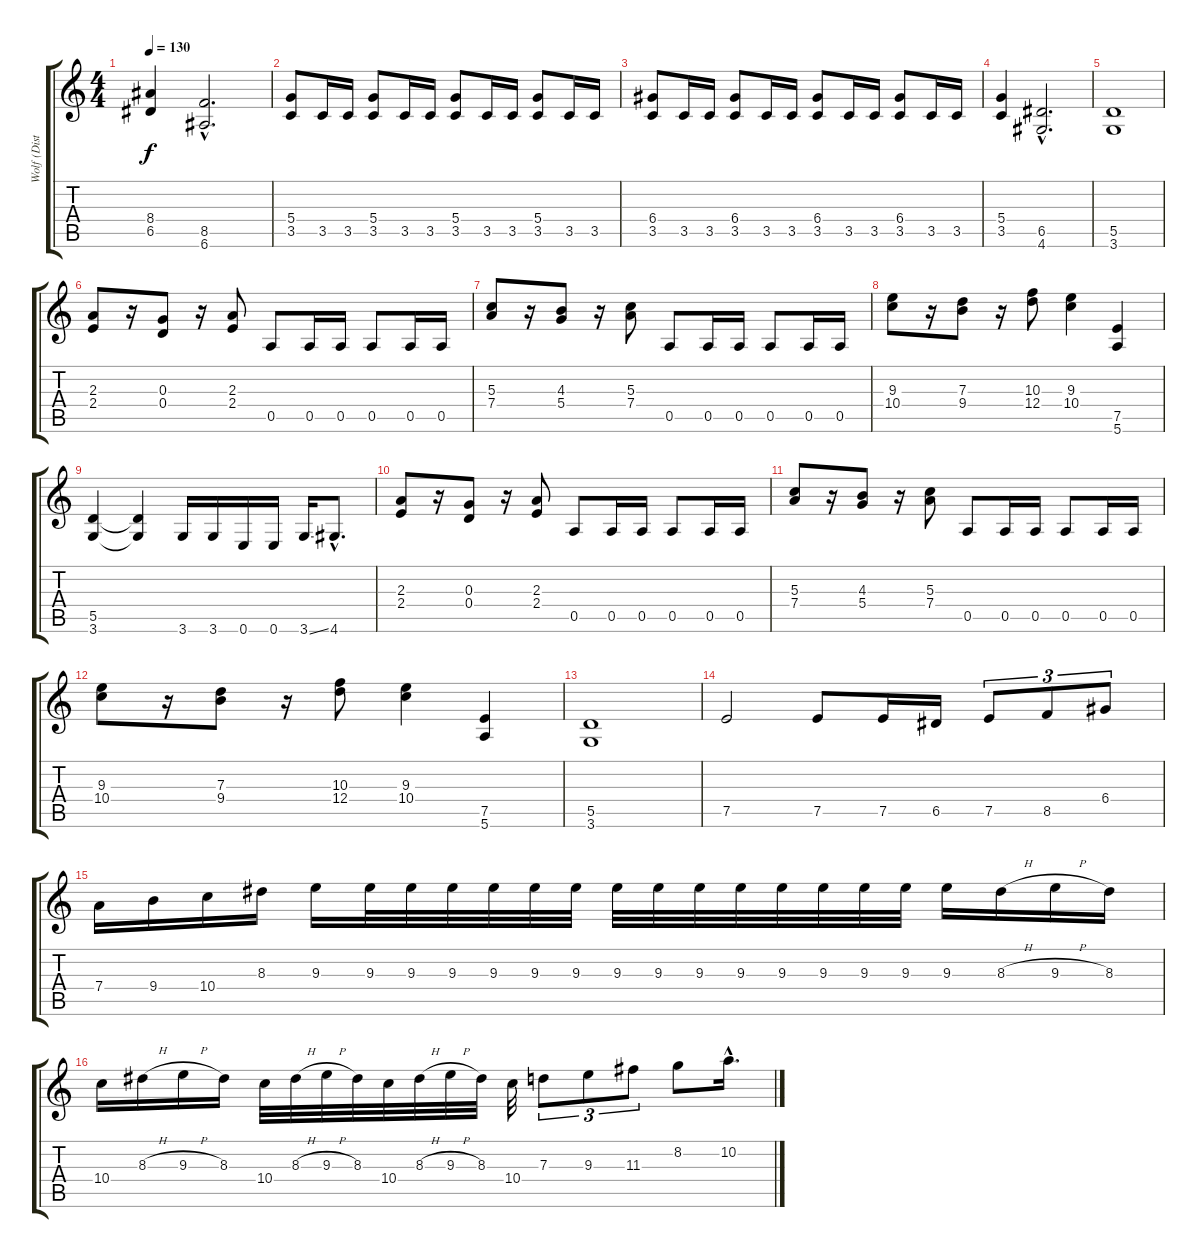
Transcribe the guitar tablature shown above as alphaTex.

\track ("Wolf (Distortion Guitar)" "Wolf (Dist") {instrument distortionguitar}
\staff {score tabs}
\tuning (E4 B3 G3 D3 A2 E2) {hide}
\ts (4 4)
\tempo 130
\clef g2
\ks c
(8.4 6.5).4{dy f} (8.5{hac} 6.6{hac}).2{d} |
(5.4 3.5).8 3.5.16 3.5.16 (5.4 3.5).8 3.5.16 3.5.16 (5.4 3.5).8 3.5.16 3.5.16 (5.4 3.5).8 3.5.16 3.5.16 |
(6.4 3.5).8 3.5.16 3.5.16 (6.4 3.5).8 3.5.16 3.5.16 (6.4 3.5).8 3.5.16 3.5.16 (6.4 3.5).8 3.5.16 3.5.16 |
(5.4 3.5).4 (6.5{hac} 4.6{hac}).2{d} |
(5.5 3.6).1 |
(2.3 2.4).8 r.16 (0.3 0.4).8 r.16 (2.3 2.4).8 0.5.8 0.5.16 0.5.16 0.5.8 0.5.16 0.5.16 |
(5.3 7.4).8 r.16 (4.3 5.4).8 r.16 (5.3 7.4).8 0.5.8 0.5.16 0.5.16 0.5.8 0.5.16 0.5.16 |
(9.3 10.4).8 r.16 (7.3 9.4).8 r.16 (10.3 12.4).8 (9.3 10.4).4 (7.5 5.6).4 |
(5.5 3.6).4 (5.5{t} 3.6{t}).4 3.6.16 3.6.16 0.6.16 0.6.16 3.6{ss}.16 4.6{hac}.8{d} |
(2.3 2.4).8 r.16 (0.3 0.4).8 r.16 (2.3 2.4).8 0.5.8 0.5.16 0.5.16 0.5.8 0.5.16 0.5.16 |
(5.3 7.4).8 r.16 (4.3 5.4).8 r.16 (5.3 7.4).8 0.5.8 0.5.16 0.5.16 0.5.8 0.5.16 0.5.16 |
(9.3 10.4).8 r.16 (7.3 9.4).8 r.16 (10.3 12.4).8 (9.3 10.4).4 (7.5 5.6).4 |
(5.5 3.6).1 |
7.5.2 7.5.8 7.5.16 6.5.16 7.5.8{tu (3 2)} 8.5.8{tu (3 2)} 6.4.8{tu (3 2)} |
7.4.16 9.4.16 10.4.16 8.3.16 9.3.16 9.3.32 9.3.32 9.3.32 9.3.32 9.3.32 9.3.32 9.3.32 9.3.32 9.3.32 9.3.32 9.3.32 9.3.32 9.3.32 9.3.32 9.3.16 8.3{h}.16 9.3{h}.16 8.3.16 |
10.4.16 8.3{h}.16 9.3{h}.16 8.3.16 10.4.32 8.3{h}.32 9.3{h}.32 8.3.32 10.4.32 8.3{h}.32 9.3{h}.32 8.3.32 10.4.32 7.3.8{tu (3 2)} 9.3.8{tu (3 2)} 11.3.8{tu (3 2)} 8.2.8 10.2{hac}.16{d}
